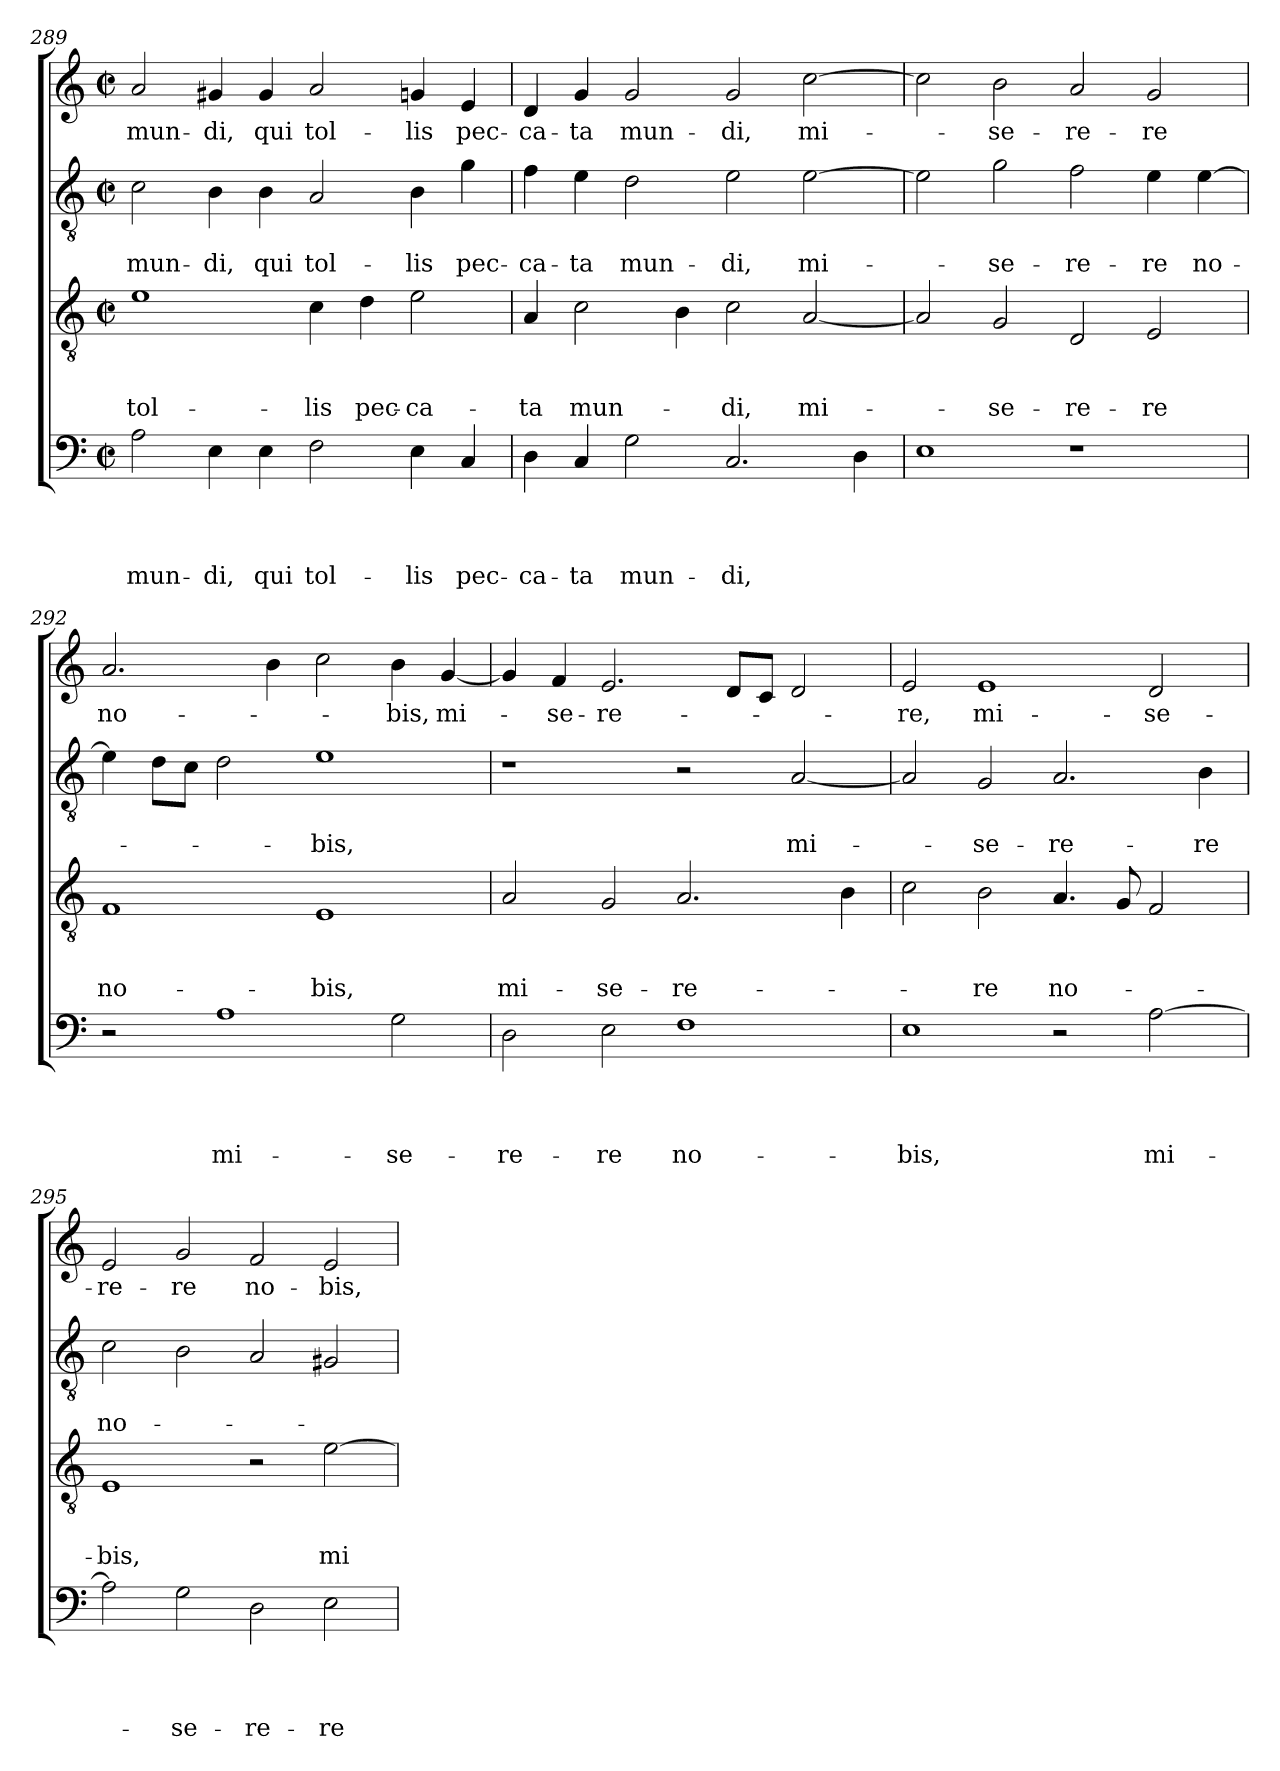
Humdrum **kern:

**kern	**text	**text	**text	**text	**kern	**text	**text	**text	**kern	**text	**text	**kern	**text
*part4	*part4	*part4	*part4	*part4	*part3	*part3	*part3	*part3	*part2	*part2	*part2	*part1	*part1
*staff4	*staff4	*staff4	*staff4	*staff4	*staff3	*staff3	*staff3	*staff3	*staff2	*staff2	*staff2	*staff1	*staff1
*clefF4	*	*	*	*	*clefGv2	*	*	*	*clefGv2	*	*	*clefG2	*
*k[]	*	*	*	*	*k[]	*	*	*	*k[]	*	*	*k[]	*
*C:	*	*	*	*	*C:	*	*	*	*C:	*	*	*C:	*
*M2/2	*	*	*	*	*M2/2	*	*	*	*M2/2	*	*	*M2/2	*
*met(c|)	*	*	*	*	*met(c|)	*	*	*	*met(c|)	*	*	*met(c|)	*
=289	=289	=289	=289	=289	=289	=289	=289	=289	=289	=289	=289	=289	=289
2A\	.	.	.	mun-	1e	.	.	tol-	2c\	.	mun-	2a/	mun-
4E\	.	.	.	-di,	.	.	.	.	4B\	.	-di,	4g#X/	-di,
4E\	.	.	.	qui	.	.	.	.	4B\	.	qui	4g#/	qui
2F\	.	.	.	tol-	4c\	.	.	-lis	2A/	.	tol-	2a/	tol-
.	.	.	.	.	4d\	.	.	pec-	.	.	.	.	.
4E\	.	.	.	-lis	2e\	.	.	-ca-	4B\	.	-lis	4gn/	-lis
4C/	.	.	.	pec-	.	.	.	.	4g\	.	pec-	4e/	pec-
!!LO:LB:g=z
=290	=290	=290	=290	=290	=290	=290	=290	=290	=290	=290	=290	=290	=290
4D\	.	.	.	-ca-	4A/	.	.	-ta	4f\	.	-ca-	4d/	-ca-
4C/	.	.	.	-ta	2c\	.	.	mun-	4e\	.	-ta	4g/	-ta
2G\	.	.	.	mun-	.	.	.	.	2d\	.	mun-	2g/	mun-
.	.	.	.	.	4B\	.	.	.	.	.	.	.	.
2.C/	.	.	.	-di,	2c\	.	.	-di,	2e\	.	-di,	2g/	-di,
.	.	.	.	.	[2A/	.	.	mi-	[2e\	.	mi-	[2cc\	mi-
4D\	.	.	.	.	.	.	.	.	.	.	.	.	.
=291	=291	=291	=291	=291	=291	=291	=291	=291	=291	=291	=291	=291	=291
1E	.	.	.	.	2A/]	.	.	.	2e\]	.	.	2cc\]	.
.	.	.	.	.	2G/	.	.	-se-	2g\	.	-se-	2b\	-se-
1r	.	.	.	.	2D/	.	.	-re-	2f\	.	-re-	2a/	-re-
.	.	.	.	.	2E/	.	.	-re	4e\	.	-re	2g/	-re
.	.	.	.	.	.	.	.	.	[4e\	.	no-	.	.
=292	=292	=292	=292	=292	=292	=292	=292	=292	=292	=292	=292	=292	=292
2r	.	.	.	.	1F	.	.	no-	4e\]	.	.	2.a/	no-
.	.	.	.	.	.	.	.	.	8d\L	.	.	.	.
.	.	.	.	.	.	.	.	.	8c\J	.	.	.	.
1A	.	.	.	mi-	.	.	.	.	2d\	.	.	.	.
.	.	.	.	.	.	.	.	.	.	.	.	4b\	.
.	.	.	.	.	1E	.	.	-bis,	1e	.	-bis,	2cc\	.
2G\	.	.	.	-se-	.	.	.	.	.	.	.	4b\	-bis,
.	.	.	.	.	.	.	.	.	.	.	.	[4g/	mi-
=293	=293	=293	=293	=293	=293	=293	=293	=293	=293	=293	=293	=293	=293
2D\	.	.	.	-re-	2A/	.	.	mi-	1r	.	.	4g/]	.
.	.	.	.	.	.	.	.	.	.	.	.	4f/	-se-
2E\	.	.	.	-re	2G/	.	.	-se-	.	.	.	2.e/	-re-
1F	.	.	.	no-	2.A/	.	.	-re-	2r	.	.	.	.
.	.	.	.	.	.	.	.	.	.	.	.	8d/L	.
.	.	.	.	.	.	.	.	.	.	.	.	8c/J	.
.	.	.	.	.	.	.	.	.	[2A/	.	mi-	2d/	.
.	.	.	.	.	4B\	.	.	.	.	.	.	.	.
!!LO:LB:g=z
=294	=294	=294	=294	=294	=294	=294	=294	=294	=294	=294	=294	=294	=294
1E	.	.	.	-bis,	2c\	.	.	.	2A/]	.	.	2e/	-re,
.	.	.	.	.	2B\	.	.	-re	2G/	.	-se-	1e	mi-
2r	.	.	.	.	4.A/	.	.	no-	2.A/	.	-re-	.	.
.	.	.	.	.	8G/	.	.	.	.	.	.	.	.
[2A\	.	.	.	mi-	2F/	.	.	.	.	.	.	2d/	-se-
.	.	.	.	.	.	.	.	.	4B\	.	-re	.	.
=295	=295	=295	=295	=295	=295	=295	=295	=295	=295	=295	=295	=295	=295
2A\]	.	.	.	.	1E	.	.	-bis,	2c\	.	no-	2e/	-re-
2G\	.	.	.	-se-	.	.	.	.	2B\	.	.	2g/	-re
2D\	.	.	.	-re-	2r	.	.	.	2A/	.	.	2f/	no-
2E\	.	.	.	-re	[2e\	.	.	mi-	2G#X/	.	.	2e/	-bis,
=	=	=	=	=	=	=	=	=	=	=	=	=	=
*-	*-	*-	*-	*-	*-	*-	*-	*-	*-	*-	*-	*-	*-
